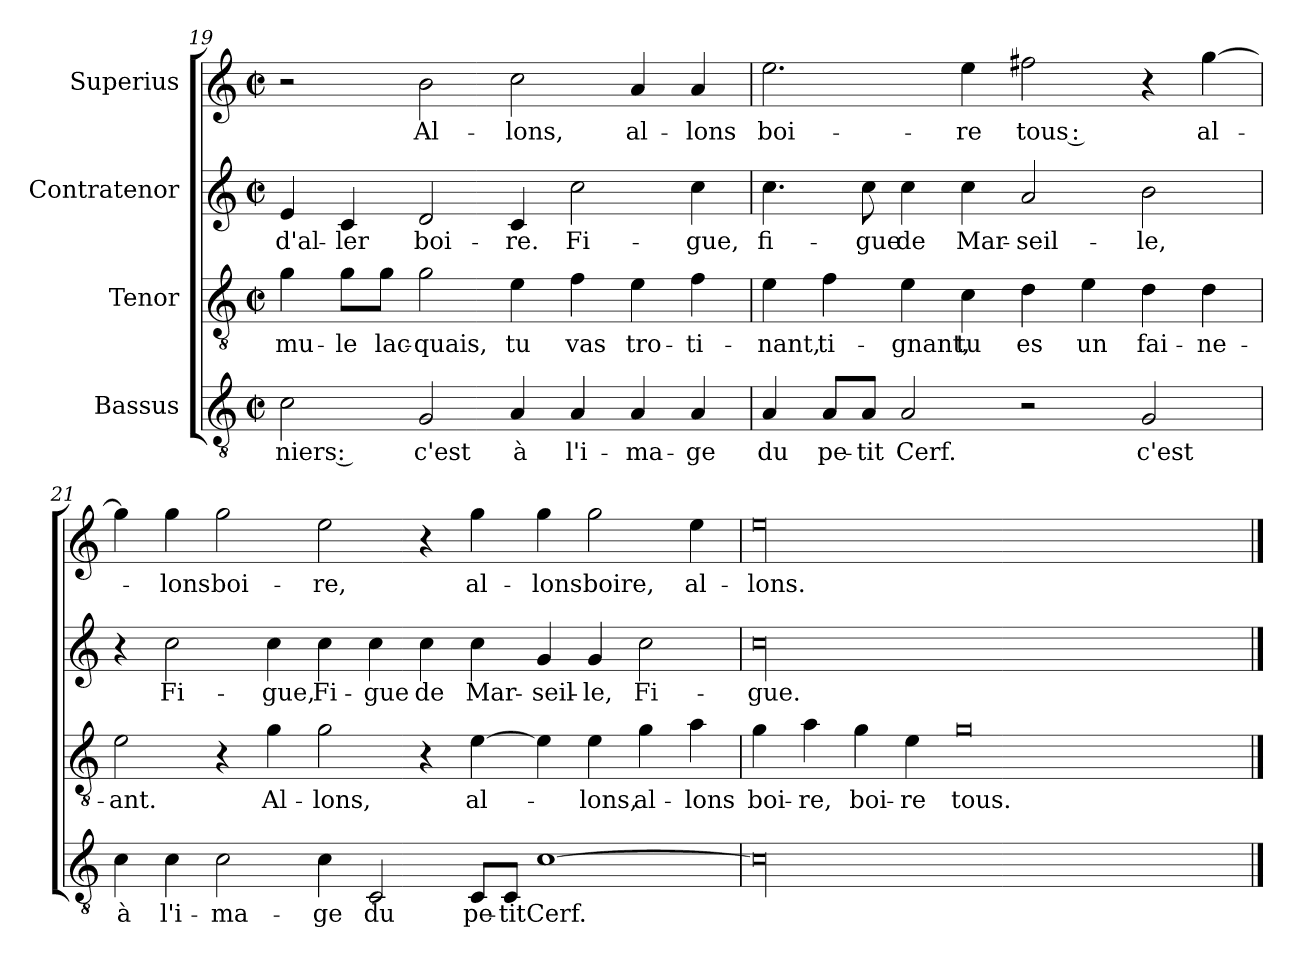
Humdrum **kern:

**kern	**text	**kern	**text	**kern	**text	**kern	**text
*part4	*part4	*part3	*part3	*part2	*part2	*part1	*part1
*staff4	*staff4	*staff3	*staff3	*staff2	*staff2	*staff1	*staff1
*I"Bassus	*	*I"Tenor	*	*I"Contratenor	*	*I"Superius	*
*clefGv2	*	*clefGv2	*	*clefG2	*	*clefG2	*
*ITrd7c12	*	*ITrd7c12	*	*	*	*	*
*k[]	*	*k[]	*	*k[]	*	*k[]	*
*C:	*	*C:	*	*C:	*	*C:	*
*M2/2	*	*M2/2	*	*M2/2	*	*M2/2	*
*met(c|)	*	*met(c|)	*	*met(c|)	*	*met(c|)	*
=19	=19	=19	=19	=19	=19	=19	=19
2C\	-niers :	4G\	mu-	4e/	d'al-	2r	.
.	.	8G\L	-le	4c/	-ler	.	.
.	.	8G\J	lac-	.	.	.	.
2GG/	c'est	2G\	-quais,	2d/	boi-	2b\	Al-
4AA/	à	4E\	tu	4c/	-re.	2cc\	-lons,
4AA/	l'i-	4F\	vas	2cc\	Fi-	.	.
4AA/	-ma-	4E\	tro-	.	.	4a/	al-
4AA/	-ge	4F\	-ti-	4cc\	-gue,	4a/	-lons
!!LO:LB:g=z
=20	=20	=20	=20	=20	=20	=20	=20
4AA/	du	4E\	-nant,	4.cc\	fi-	2.ee\	boi-
8AA/L	pe-	4F\	ti-	.	.	.	.
8AA/J	-tit	.	.	8cc\	-gue	.	.
2AA/	Cerf.	4E\	-gnant,	4cc\	de	.	.
.	.	4C\	tu	4cc\	Mar-	4ee\	-re
2r	.	4D\	es	2a/	-seil-	2ff#X\	tous :
.	.	4E\	un	.	.	.	.
2GG/	c'est	4D\	fai-	2b\	-le,	4r	.
.	.	4D\	-ne-	.	.	[4gg\	al-
=21	=21	=21	=21	=21	=21	=21	=21
4C\	à	2E\	-ant.	4r	.	4gg\]	.
4C\	l'i-	.	.	2cc\	Fi-	4gg\	-lons
2C\	-ma-	4r	.	.	.	2gg\	boi-
.	.	4G\	Al-	4cc\	-gue,	.	.
4C\	-ge	2G\	-lons,	4cc\	Fi-	2ee\	-re,
2CC/	du	.	.	4cc\	-gue	.	.
.	.	4r	.	4cc\	de	4r	.
8CC/L	pe-	[4E\	al-	4cc\	Mar-	4gg\	al-
8CC/J	-tit	.	.	.	.	.	.
[1C\	Cerf.	4E\]	.	4g/	-seil-	4gg\	-lons
.	.	4E\	-lons,	4g/	-le,	2gg\	boire,
.	.	4G\	al-	2cc\	Fi-	.	.
.	.	4A\	-lons	.	.	4ee\	al-
=22	=22	=22	=22	=22	=22	=22	=22
00C\]	.	4G\	boi-	00cc\	-gue.	00ee\	-lons.
.	.	4A\	-re,	.	.	.	.
.	.	4G\	boi-	.	.	.	.
.	.	4E\	-re	.	.	.	.
.	.	0G\	tous.	.	.	.	.
.	.	1ryy	.	.	.	.	.
==	==	==	==	==	==	==	==
*-	*-	*-	*-	*-	*-	*-	*-
